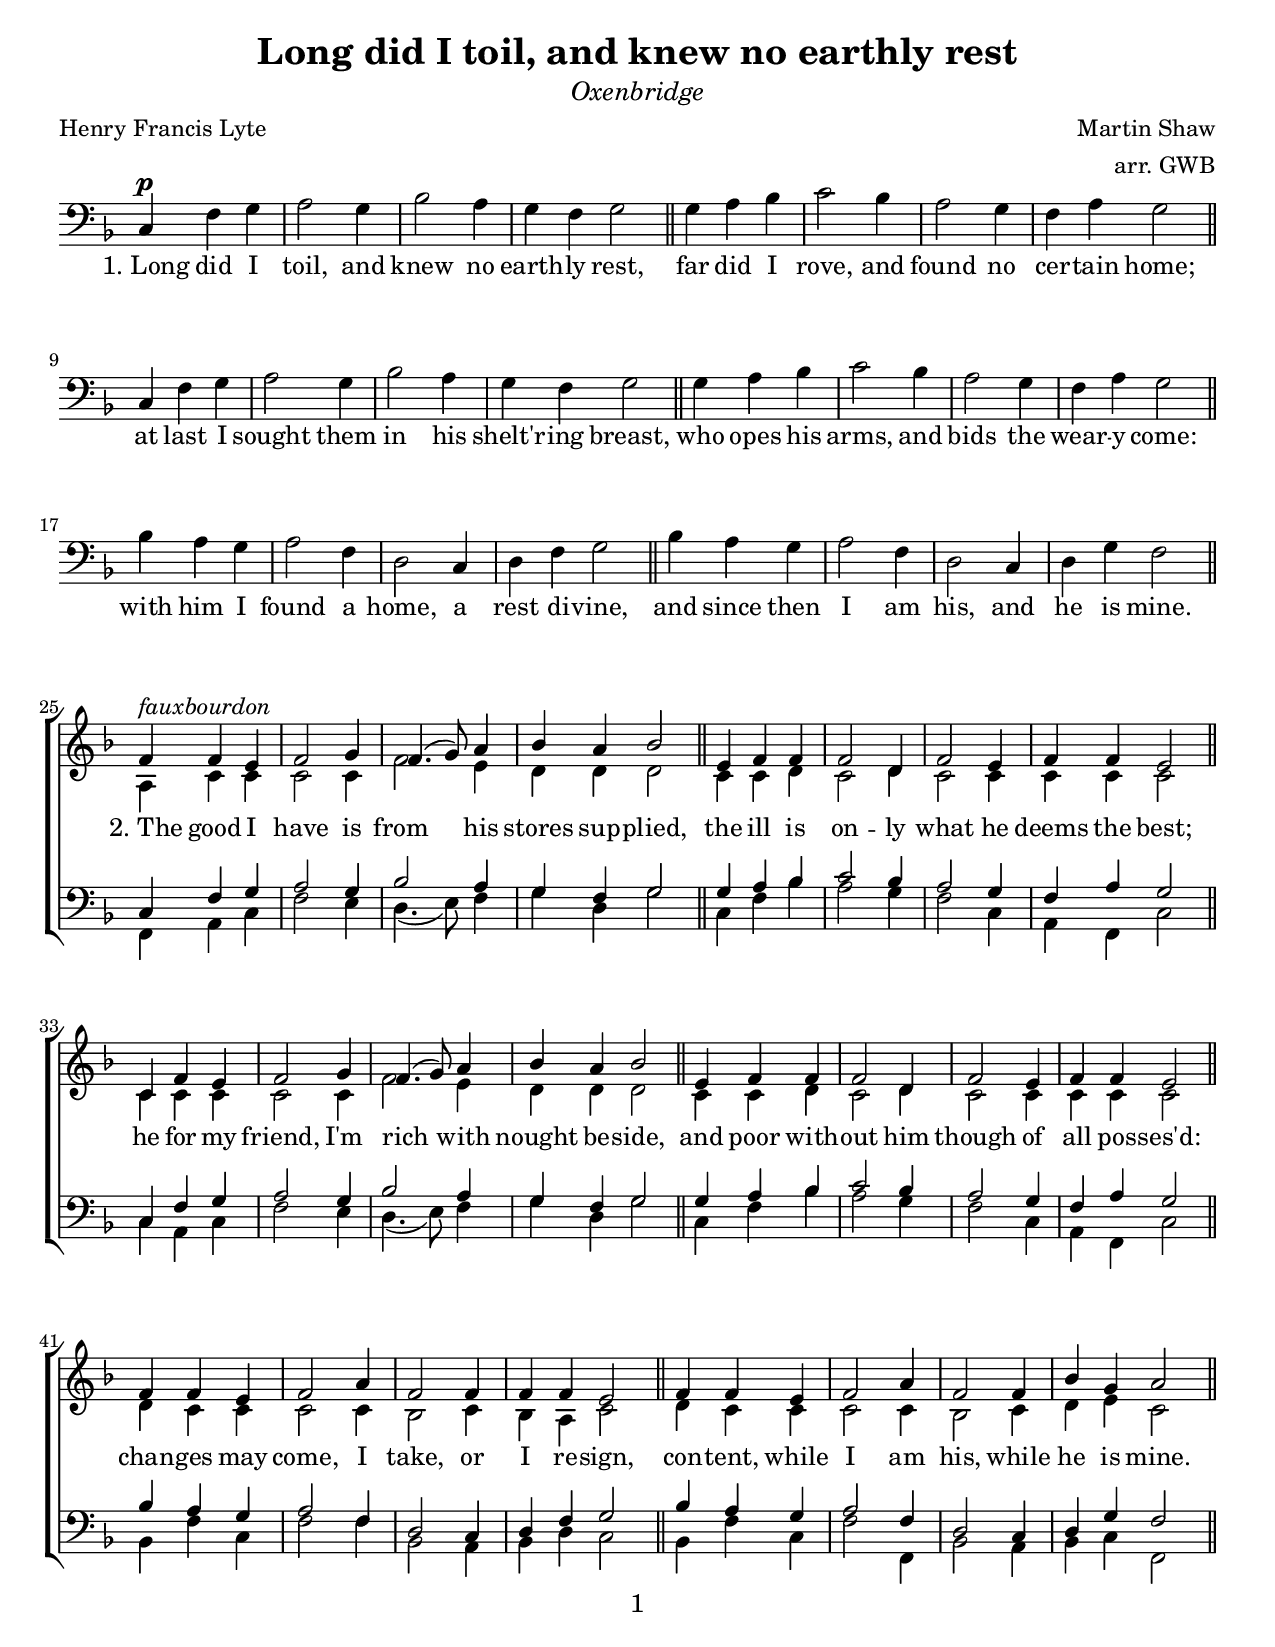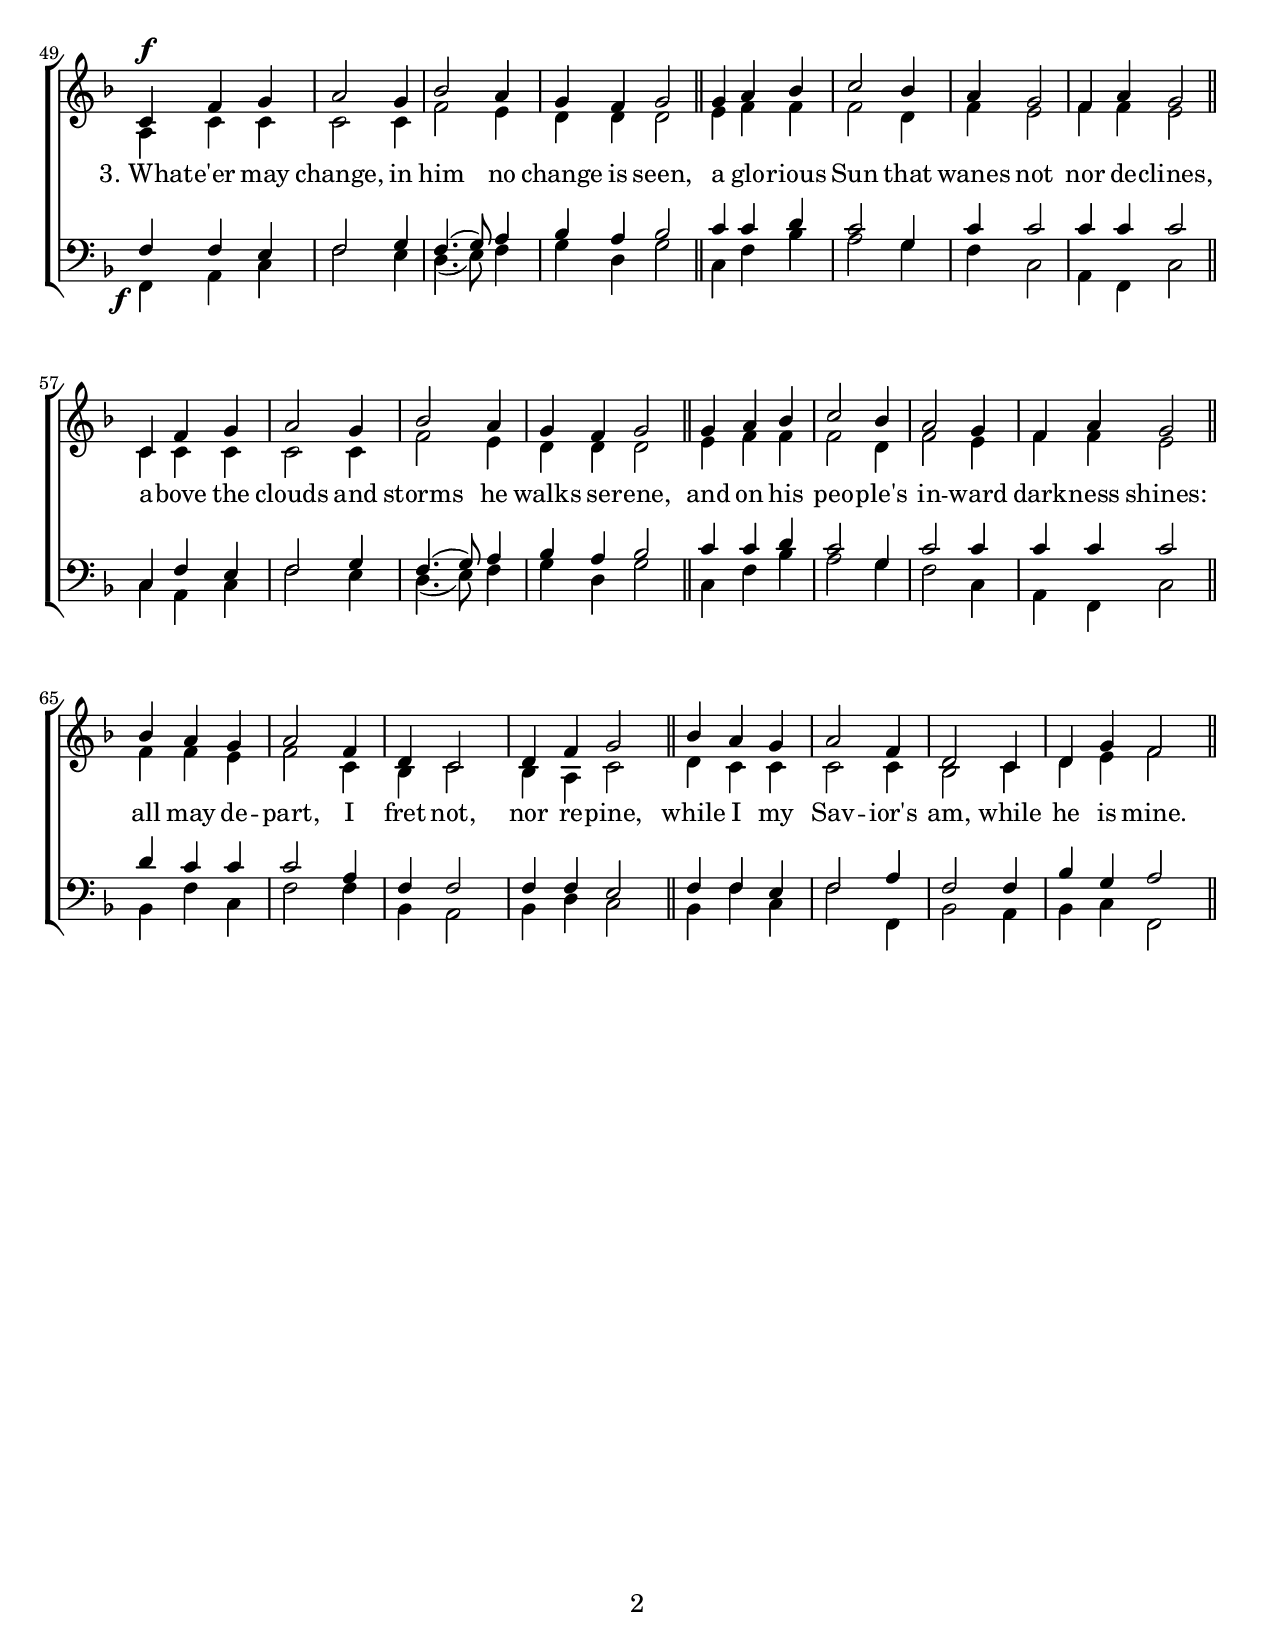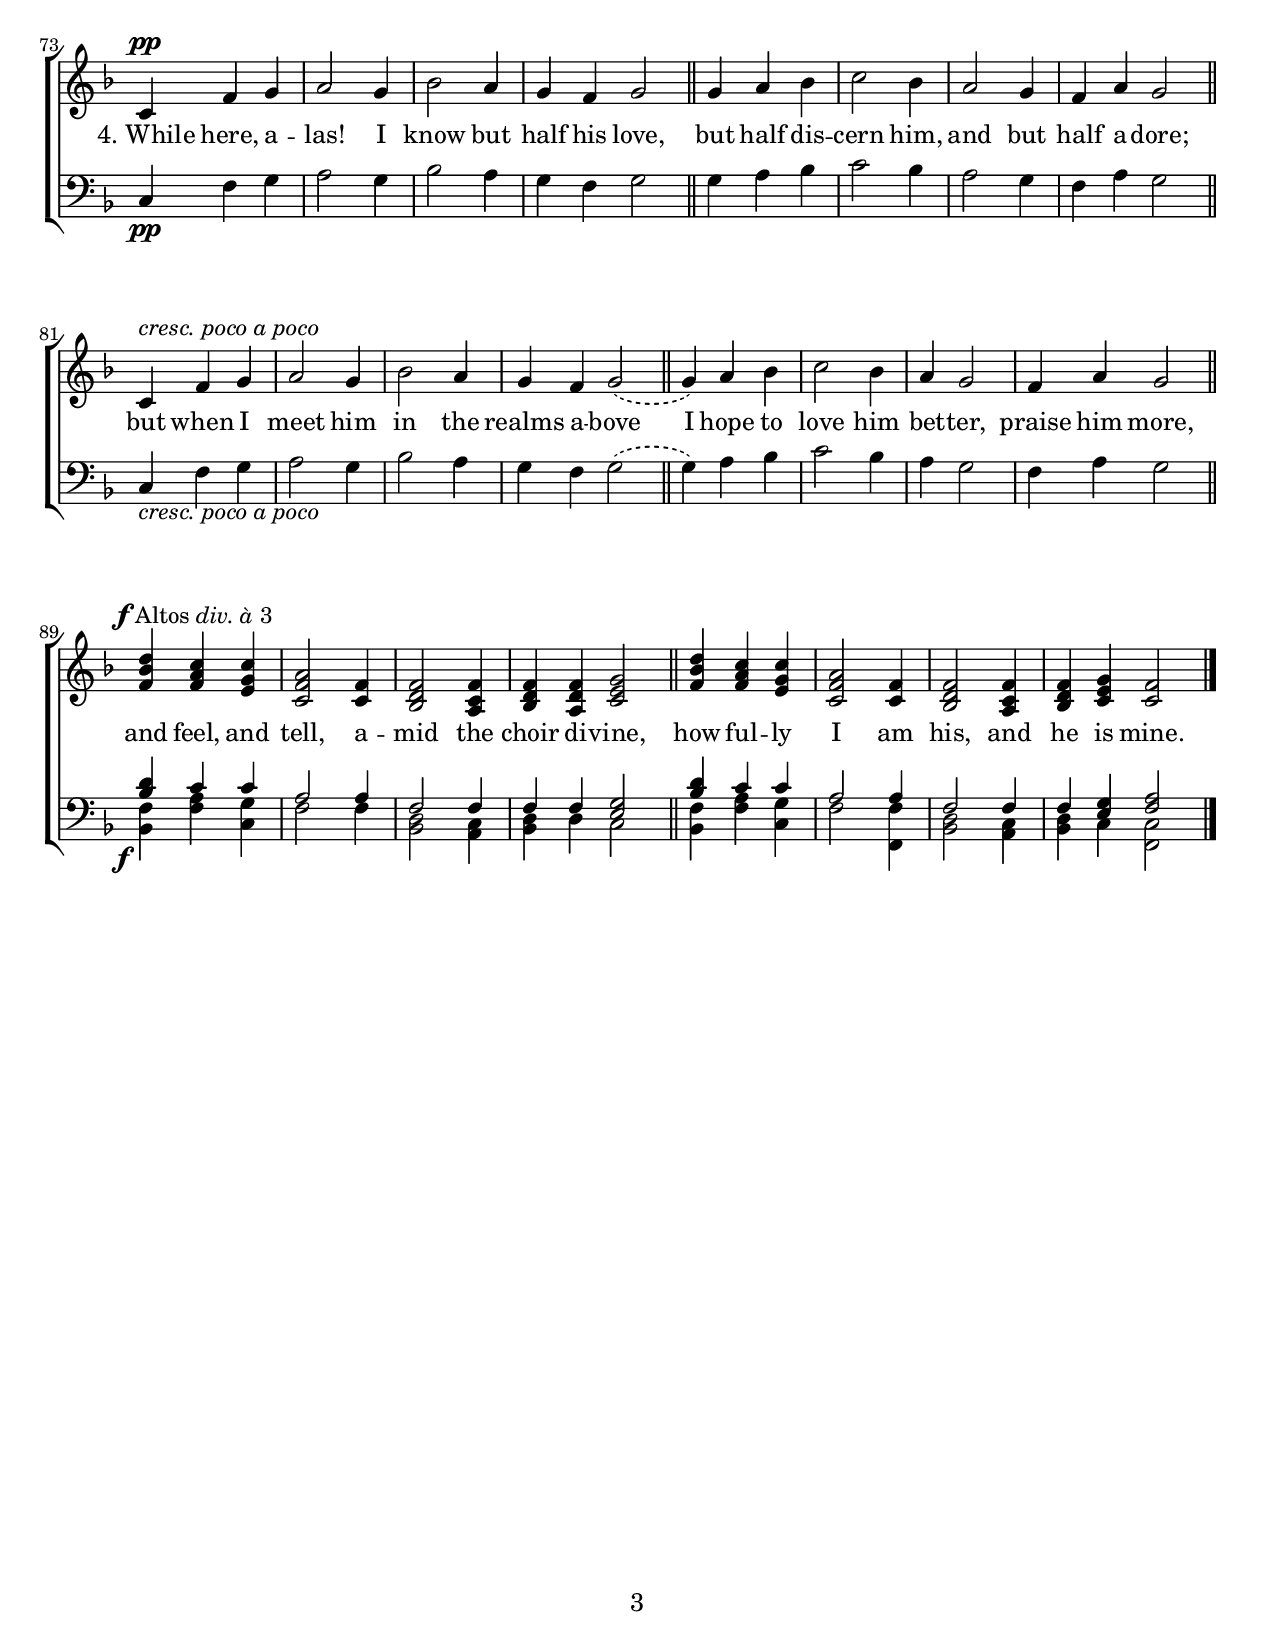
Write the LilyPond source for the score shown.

\version "2.18.2"
#(set-default-paper-size "letter")
\header {
  title = "Long did I toil, and knew no earthly rest"
  subtitle = \markup { \medium \italic { Oxenbridge } }
  poet = "Henry Francis Lyte"
  composer = "Martin Shaw"
  arranger = "arr. GWB"

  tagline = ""
}

phraseSpace = {
  \time 3/4
  s2.*3
  \time 4/4
  s1
}

phraseRest = {
  \time 3/4
  R2.*3
  \time 4/4
  R1
}

verseSpace = {
  \phraseSpace
  \phraseSpace
  \phraseSpace
  \phraseSpace
  \phraseSpace
  \phraseSpace
}

verseRest = {
  \phraseRest
  \phraseRest
  \phraseRest
  \phraseRest
  \phraseRest
  \phraseRest
}


global = {
  \key f \major
  % for midi only
  % \tempo 4 = 100
  \override Staff.TimeSignature #'stencil = ##f
  \verseSpace \break \noPageBreak
  \verseSpace \pageBreak
  \verseSpace \pageBreak
  \verseSpace \break
}

melodyButOne = {
  f4 g   | a2 g4   | bes2 a4 | g f g2 \bar "||"   \noPageBreak
  g4 a bes | c2 bes4 | a2 g4   | f a g2 \bar "||" \noPageBreak
  c,4 f g  | a2 g4   | bes2 a4 | g f g2 \bar "||" \noPageBreak
  g4 a bes | c2 bes4 | a2 g4   | f a g2 \bar "||" \noPageBreak
  bes4 a g | a2 f4   | d2 c4   | d f g2 \bar "||" \noPageBreak
  bes4 a g | a2 f4   | d2 c4   | d g f2 \bar "||" 
}

UnisonNotes = \relative c {
  \clef "bass"
  c4^\p \melodyButOne
  \verseRest
  \verseRest
  \verseRest
}

UnisonLyrics = \lyricmode {
  "1. Long" did I | toil, and | knew no | earth -- ly rest, |
  far did I | rove, and | found no | cer -- tain home; |
  at last I | sought them | in his | shelt'r -- ing breast, |
  who opes his | arms, and | bids the | wear -- y come: |
  with him I | found a | home, a | rest di -- vine, |
  and since then | I am | his, and | he is mine.
}

firstAltoFBphraseOneSuffix = {
  f4 e | f2 g4 | f4.( g8) a4 | bes a bes2
}

firstAltoFBphraseOneSuffixBreath = {
  f4 e | f2 g4 | f4.( g8) a4 | bes a bes2
}


firstAltoFBphraseTwo = {
  e,4 f f | f2 d4 | f2 e4 | f f e2
}

% slight rhythmic variations
verseThreeMelodyButOne = {
  f4 g   | a2 g4   | bes2 a4 | g f g2  \bar "||"
  g4 a bes | c2 bes4 | a4 g2   | f4 a g2 \bar "||"
  c,4 f g  | a2 g4   | bes2 a4 | g f g2  \bar "||"
  g4 a bes | c2 bes4 | a2 g4   | f a g2  \bar "||"
  bes4 a g | a2  f4   | d4 c2   | d4 f g2 \bar "||"
  bes4 a g | a2 f4   | d2  c4   | d g f2  \bar "||"
}


firstAltoMusic = \relative c' {
  \voiceOne
  \verseRest

  f4^\markup { \italic "fauxbourdon" } \firstAltoFBphraseOneSuffix |
  \firstAltoFBphraseTwo |
  c4 \firstAltoFBphraseOneSuffixBreath |
  \firstAltoFBphraseTwo |
  f4 f e | f2  a4 | f2  f4 | f f e2 |
  f4 f e | f2 a4 | f2 f4 | bes4 g a2 |

  \relative c' { c4^\f \verseThreeMelodyButOne }

  \oneVoice
  \relative c' {
    c4^\pp f4 g   | a2 g4   | bes2 a4 | g f g2 \bar "||"
    g4 a bes | c2 bes4 | a2 g4   | f4 a g2 \bar "||"
    c,4^\markup{\italic {cresc. poco a poco}} f g  | a2 g4   | bes2 a4 | g f \slurDashed g2(  \bar "||"
    g4) a bes | c2 bes4 | a4 g2   | f4 a g2  \bar "||"
  }

  \voiceOne
  \relative c'' {
    << { d4 -\tweak self-alignment-X #-0.7 ^\markup{\dynamic f Altos \italic { div. à } 3} c c   | a2 f4 | f2 f4 | f f g2 \bar "||" }
       { bes4 a g | f2 s4 | d2 c4 | d d e2 }
       {  f4 f e | c2 c4 | bes2 a4 | bes a c2 | } >>

    << { d'4 c c   | a2 f4 | f2 f4 | f g f2 \bar "|."  }
       { bes4 a g | f2 s4 | d2 c4 | d e s2 } 
       { f4 f e | c2 c4 bes2 a4 | bes c c2 } >>
  }
}


secondAltoFBphraseOneSuffix = {
  c4 c | c2 c4 | f2 e4 | d4 d d2 |
}

secondAltoFBphraseTwo = {
  c4 c d | c2 d4 | c2 c4 | c4 c c2 |
}

secondAltoHphraseOneSuffix = {
  \secondAltoFBphraseOneSuffix
}

secondAltoHphraseTwo = {
  e4 f f | f2 d4 | f4 e2 | f4 f e2
}

secondAltoHphraseFour = {
  e4 f f | f2 d4 | f2 e4 | f4 f e2
}


secondAltoMusic = \relative c' {
  \voiceTwo
  \verseRest

  a4 \secondAltoFBphraseOneSuffix |
  \secondAltoFBphraseTwo |
  c4 \secondAltoFBphraseOneSuffix |
  \secondAltoFBphraseTwo |
  d4 c c | c2 c4 | bes2 c4 | bes a c2 |
  d4 c c | c2 c4 | bes2 c4 | d e c2 |

  a4 \secondAltoHphraseOneSuffix |
  \secondAltoHphraseTwo |
  c4 \secondAltoHphraseOneSuffix |
  \secondAltoHphraseFour |
  f4 f e | f2 c4 | bes4 c2 | bes4 a c2 |
  d4 c c | c2 c4 | bes2 c4 | d e f2 |

  \oneVoice
  \verseSpace
}

tenorMusic = \relative c {
  \voiceOne
  \verseRest

  c4 \melodyButOne

  f4 f e | f2 g4 | f4.( g8) a4 | bes a bes2 |
  c4 c d | c2 g4 | c4 c2 | c4 c c2 |
  c,4 f e | f2 g4 | f4.( g8) a4 | bes a bes2 |
  c4 c d | c2 g4 | c2 c4 | c4 c c2 |
  d4 c c | c2  a4 | f4 f2  | f4 f e2 |
  f4 f e | f2 a4 | f2  f4 | bes4 g a2 |

  \oneVoice
  \relative c { c4_\pp
    f4 g   | a2 g4   | bes2 a4 | g f g2  \bar "||"
    g4 a bes | c2 bes4 | a2 g4   | f4 a g2 \bar "||"
    c,4_\markup{\italic {cresc. poco a poco}} f g  | a2 g4   | bes2 a4 | g f \slurDashed g2(  \bar "||"
    g4) a bes | c2 bes4 | a4 g2   | f4 a g2  \bar "||"
  }

  \voiceOne
  \relative c' {
    << d4 bes >> c4 c | a2 a4 | f2 f4 | f f << g2 e >> |
    << d'4 bes >> c4 c | a2 a4 | f2 f4 | f << g e >> << a2 f >> |
  }
}

bassFBphraseOneSuffix = {
  \relative c { a4 c | f2 e4 | d4.( e8) f4 | g4 d g2 }
}

bassFBphraseOneSuffixBreath = {
  \relative c { a4 c | f2  e4 | d4.( e8) f4 | g4 d g2 }
}


bassFBphraseTwo = {
  \relative c { c4 f bes | a2 g4 | f2 c4 | a4 f c'2 }
}

bassHphraseOneSuffix = {
  \bassFBphraseOneSuffix
}

bassHphraseTwo = {
  \relative c { c4 f bes | a2 g4 | f4 c2 | a4 f c'2 }
}

bassHphraseFour = {
  \bassFBphraseTwo
}

bassMusic = \relative c {
  \voiceTwo
  \verseRest

  f,4 \bassFBphraseOneSuffix |
  \bassFBphraseTwo |
  c'4 \bassFBphraseOneSuffixBreath |
  \bassFBphraseTwo |
  bes4 f' c | f2  f4 | bes,2  a4 | bes d c2 |
  bes4 f' c | f2 f,4 | bes2 a4 | bes c f,2 |

  \once \override DynamicText.self-alignment-X = #4
  f4_\f
  \bassHphraseOneSuffix |
  \bassHphraseTwo |
  c'4 \bassHphraseOneSuffix |
  \bassHphraseFour |

  bes4
  %-\tweak Y-offset #-15
  %_\markup{\huge { Verse 4 on next page. }} 
  f' c | f2 f4 | bes,4 a2 | bes4 d c2 |
  bes4 f' c | f2 f,4 | bes2 a4 | bes c f,2 |

  \oneVoice
  \phraseSpace
  \phraseSpace
  \phraseSpace
  \phraseSpace

  \voiceTwo
  \relative c {
    << { f4 a g }
       { bes,4 -\tweak self-alignment-X #3.5 _\f f' c } >> |
    f2 f4 |
    << { d2 c4 | d }
       { bes2 a4 | bes } >>
    d4 c2 |

    << { f4 a g }
       { bes,4 f' c } >> |
    f2 << f4 f, >> |
    << { d'2 c4 | d }
       { bes2 a4 | bes } >>
    c4
    << c2 f,>> |
  }
}


rhythm = \relative c'' {
  \verseRest
  c4 c c | c2 c4 | c2 c4 | c c c2 |
  c4 c c | c2 c4 | c2 c4 | c c c2 |
  c4 c c | c2 c4 | c4.( c8) c4 | c c c2 |
  c4 c c | c2 c4 | c2 c4 | c c c2 |
  c4 c c | c2 c4 | c2 c4 | c c c2 |
  c4 c c | c2 c4 | c2 c4 | c c c2 |

  c4 c c | c2 c4 | c2 c4 | c c c2 |
  c4 c c | c2 c4 | c4 c2 | c4 c c2 |
  c4 c c | c2 c4 | c2 c4 | c c c2 |
  c4 c c | c2 c4 | c2 c4 | c c c2 |
  c4 c c | c2 c4 | c4 c2 | c4 c c2 |
  c4 c c | c2 c4 | c2 c4 | c c c2 |

  c4 c c | c2 c4 | c2 c4 | c c c2 |
  c4 c c | c2 c4 | c2 c4 | c c c2 |
  c4 c c | c2 c4 | c2 c4 | c c c2 |
  c4 c c | c2 c4 | c4 c2 | c4 c c2 |
  c4 c c | c2 c4 | c2 c4 | c c c2 |
  c4 c c | c2 c4 | c2 c4 | c c c2 |
}

theWords = \lyricmode {
  "2. The" good I | have is | from his | stores sup -- plied, |
  the ill is | on -- ly | what he | deems the best; | \noPageBreak
  he for my | friend, I'm | rich with | nought be -- side, |
  and poor with -- | out him | though of | all pos -- ses'd: |\noPageBreak
  chan -- ges may | come, I | take, or | I re -- sign, |
  con -- tent, while | I am | his, while | he is mine. |

  "3. What" -- e'er may | change, in | him no | change is seen, |
  a glo -- rious | Sun that | wanes not | nor de -- clines, |
  a -- bove the | clouds and | storms he | walks se -- rene, |
  and on his | peo -- ple's | in -- ward | dark -- ness shines: |
  all may de -- | part, I | fret not, | nor re -- pine, |
  while I my | Sav -- ior's | am, while | he is mine. |

  "4. While" here, a -- | las! I | know but | half his love, |
  but half dis -- | cern him, | and but | half a -- dore; |
  but when I | meet him | in the | realms a -- bove |
  I hope to | love him | bet -- ter, | praise him more, |
  and feel, and | tell, a -- | mid the | choir di -- vine, |
  how ful -- ly | I am | his, and | he is mine.

}

\book {
\score {
  <<
    \new Voice = "UnisonVoice" << \global \UnisonNotes >>
    \new Lyrics \lyricsto "UnisonVoice" \UnisonLyrics


    \new ChoirStaff <<
      \new Staff = "altoStaff" <<
        \new Voice = "alto1" { << \global \firstAltoMusic >> }
        \new Voice = "alto2" { << \global \secondAltoMusic >> }
        \new NullVoice = "rhythm" \rhythm
      >>

      \new Lyrics = "theLyrics"

      \new Staff = "tbStaff" <<
        \clef bass
        \new Voice = "tenors" { << \global \tenorMusic >> }
        \new Voice = "basses" { << \global \bassMusic >> }
      >>
      \context Lyrics = "theLyrics" \lyricsto "rhythm" \theWords
    >>
  >>
  \layout {
    indent = #0
    \context { \Staff
      % these lines prevent empty staves from being printed
      \RemoveEmptyStaves
      \override VerticalAxisGroup.remove-first = ##t
    }
  }

  % \midi { }
}
\paper {
  % print page numbers centered at the bottom
  system-system-spacing = #'((basic-distance . 0.1) (padding . 8))
  ragged-bottom = ##t
  print-page-number = ##t
  print-first-page-number = ##t
  oddHeaderMarkup = \markup \fill-line { " " }
  evenHeaderMarkup = \markup \fill-line { " " }
  oddFooterMarkup = \markup { \fill-line {
    \fontsize #1 \on-the-fly #print-page-number-check-first
    \fromproperty #'page:page-number-string } }
  evenFooterMarkup = \markup { \fill-line {
    \fontsize #1 \on-the-fly #print-page-number-check-first
    \fromproperty #'page:page-number-string } }
}
}